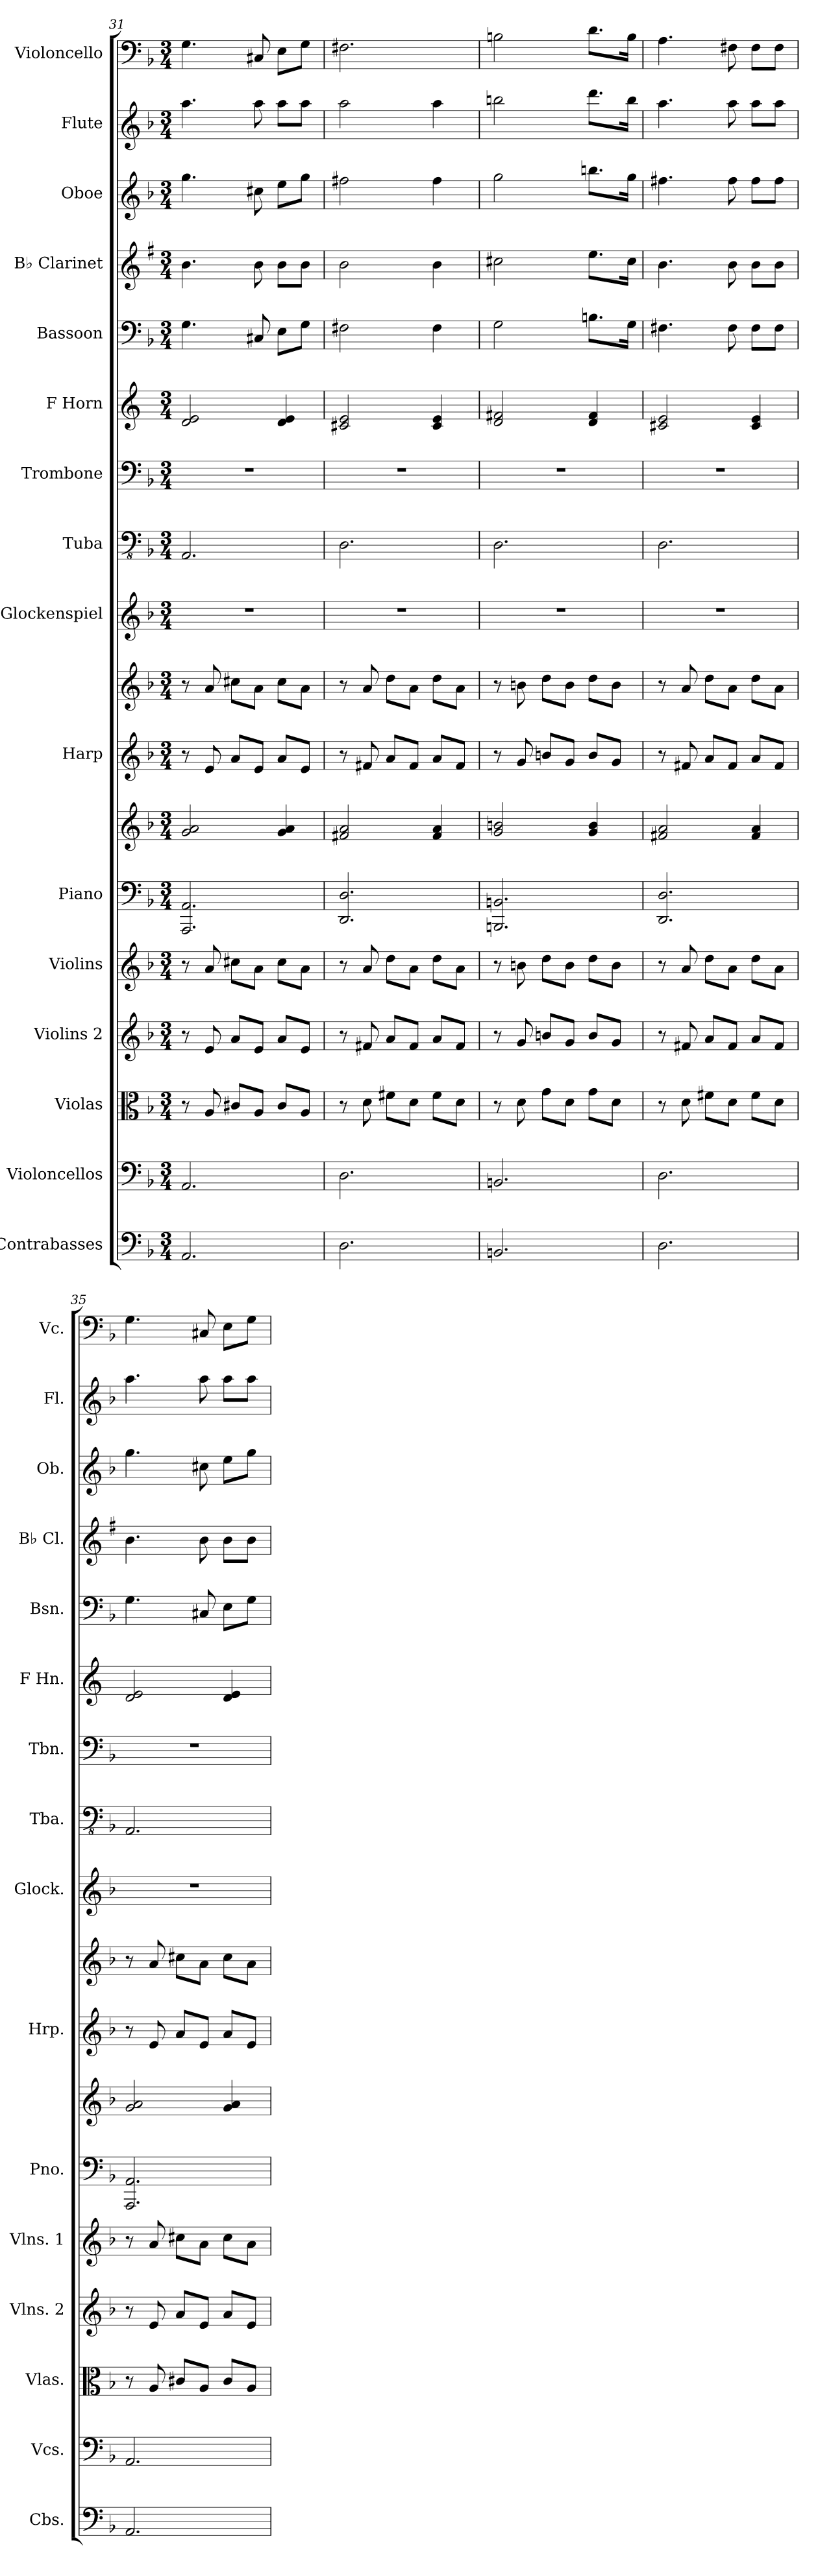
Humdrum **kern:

**kern	**kern	**kern	**kern	**kern	**kern	**kern	**kern	**kern	**kern	**kern	**kern	**kern	**kern	**kern	**kern	**kern	**kern
*part16	*part15	*part14	*part13	*part12	*part11	*part11	*part10	*part10	*part9	*part8	*part7	*part6	*part5	*part4	*part3	*part2	*part1
*staff18	*staff17	*staff16	*staff15	*staff14	*staff13	*staff12	*staff11	*staff10	*staff9	*staff8	*staff7	*staff6	*staff5	*staff4	*staff3	*staff2	*staff1
*I"Contrabasses	*I"Violoncellos	*I"Violas	*I"Violins 2	*I"Violins	*I"Piano	*	*I"Harp	*	*I"Glockenspiel	*I"Tuba	*I"Trombone	*I"F Horn	*I"Bassoon	*I"B♭ Clarinet	*I"Oboe	*I"Flute	*I"Violoncello
*I'Cbs.	*I'Vcs.	*I'Vlas.	*I'Vlns. 2	*I'Vlns. 1	*I'Pno.	*	*I'Hrp.	*	*I'Glock.	*I'Tba.	*I'Tbn.	*I'F Hn.	*I'Bsn.	*I'B♭ Cl.	*I'Ob.	*I'Fl.	*I'Vc.
*clefF4	*clefF4	*clefC3	*clefG2	*clefG2	*clefF4	*clefG2	*clefG2	*clefG2	*clefG2	*clefFv4	*clefF4	*clefG2	*clefF4	*clefG2	*clefG2	*clefG2	*clefF4
*ITrd7c12	*	*	*	*	*	*	*	*	*ITrd-14c-24	*	*	*ITrd4c7	*	*ITrd1c2	*	*	*
*k[b-]	*k[b-]	*k[b-]	*k[b-]	*k[b-]	*k[b-]	*k[b-]	*k[b-]	*k[b-]	*k[b-]	*k[b-]	*k[b-]	*k[b-]	*k[b-]	*k[b-]	*k[b-]	*k[b-]	*k[b-]
*M3/4	*M3/4	*M3/4	*M3/4	*M3/4	*M3/4	*M3/4	*M3/4	*M3/4	*M3/4	*M3/4	*M3/4	*M3/4	*M3/4	*M3/4	*M3/4	*M3/4	*M3/4
=31	=31	=31	=31	=31	=31	=31	=31	=31	=31	=31	=31	=31	=31	=31	=31	=31	=31
2.AAA/	2.AA/	8r	8r	8r	2.AAA/ 2.AA/	2g/ 2a/	8r	8r	2.r	2.AAA/	2.r	2G/ 2A/	4.G\	4.a\	4.gg\	4.aa\	4.G\
.	.	8A/	8e/	8a/	.	.	8e/	8a/	.	.	.	.	.	.	.	.	.
.	.	8c#X/L	8a/L	8cc#X\L	.	.	8a/L	8cc#X\L	.	.	.	.	.	.	.	.	.
.	.	8A/J	8e/J	8a\J	.	.	8e/J	8a\J	.	.	.	.	8C#X/	8a\	8cc#X\	8aa\	8C#X/
.	.	8c#/L	8a/L	8cc#\L	.	4g/ 4a/	8a/L	8cc#\L	.	.	.	4G/ 4A/	8E\L	8a\L	8ee\L	8aa\L	8E\L
.	.	8A/J	8e/J	8a\J	.	.	8e/J	8a\J	.	.	.	.	8G\J	8a\J	8gg\J	8aa\J	8G\J
=32	=32	=32	=32	=32	=32	=32	=32	=32	=32	=32	=32	=32	=32	=32	=32	=32	=32
2.DD\	2.D\	8r	8r	8r	2.DD/ 2.D/	2f#X/ 2a/	8r	8r	2.r	2.DD\	2.r	2F#X/ 2A/	2F#X\	2a\	2ff#X\	2aa\	2.F#X\
.	.	8d\	8f#X/	8a/	.	.	8f#X/	8a/	.	.	.	.	.	.	.	.	.
.	.	8f#X\L	8a/L	8dd\L	.	.	8a/L	8dd\L	.	.	.	.	.	.	.	.	.
.	.	8d\J	8f#/J	8a\J	.	.	8f#/J	8a\J	.	.	.	.	.	.	.	.	.
.	.	8f#\L	8a/L	8dd\L	.	4f#/ 4a/	8a/L	8dd\L	.	.	.	4F#/ 4A/	4F#\	4a\	4ff#\	4aa\	.
.	.	8d\J	8f#/J	8a\J	.	.	8f#/J	8a\J	.	.	.	.	.	.	.	.	.
!!LO:PB:g=z
=33	=33	=33	=33	=33	=33	=33	=33	=33	=33	=33	=33	=33	=33	=33	=33	=33	=33
2.BBBn/	2.BBn/	8r	8r	8r	2.BBBn/ 2.BBn/	2g/ 2bn/	8r	8r	2.r	2.DD\	2.r	2G/ 2Bn/	2G\	2bn\	2gg\	2bbn\	2Bn\
.	.	8d\	8g/	8bn\	.	.	8g/	8bn\	.	.	.	.	.	.	.	.	.
.	.	8g\L	8bn/L	8dd\L	.	.	8bn/L	8dd\L	.	.	.	.	.	.	.	.	.
.	.	8d\J	8g/J	8b\J	.	.	8g/J	8b\J	.	.	.	.	.	.	.	.	.
.	.	8g\L	8b/L	8dd\L	.	4g/ 4b/	8b/L	8dd\L	.	.	.	4G/ 4B/	8.Bn\L	8.dd\L	8.bbn\L	8.ddd\L	8.d\L
.	.	8d\J	8g/J	8b\J	.	.	8g/J	8b\J	.	.	.	.	.	.	.	.	.
.	.	.	.	.	.	.	.	.	.	.	.	.	16G\Jk	16b\Jk	16gg\Jk	16bb\Jk	16B\Jk
=34	=34	=34	=34	=34	=34	=34	=34	=34	=34	=34	=34	=34	=34	=34	=34	=34	=34
2.DD\	2.D\	8r	8r	8r	2.DD/ 2.D/	2f#X/ 2a/	8r	8r	2.r	2.DD\	2.r	2F#X/ 2A/	4.F#X\	4.a\	4.ff#X\	4.aa\	4.A\
.	.	8d\	8f#X/	8a/	.	.	8f#X/	8a/	.	.	.	.	.	.	.	.	.
.	.	8f#X\L	8a/L	8dd\L	.	.	8a/L	8dd\L	.	.	.	.	.	.	.	.	.
.	.	8d\J	8f#/J	8a\J	.	.	8f#/J	8a\J	.	.	.	.	8F#\	8a\	8ff#\	8aa\	8F#X\
.	.	8f#\L	8a/L	8dd\L	.	4f#/ 4a/	8a/L	8dd\L	.	.	.	4F#/ 4A/	8F#\L	8a\L	8ff#\L	8aa\L	8F#\L
.	.	8d\J	8f#/J	8a\J	.	.	8f#/J	8a\J	.	.	.	.	8F#\J	8a\J	8ff#\J	8aa\J	8F#\J
=35	=35	=35	=35	=35	=35	=35	=35	=35	=35	=35	=35	=35	=35	=35	=35	=35	=35
2.AAA/	2.AA/	8r	8r	8r	2.AAA/ 2.AA/	2g/ 2a/	8r	8r	2.r	2.AAA/	2.r	2G/ 2A/	4.G\	4.a\	4.gg\	4.aa\	4.G\
.	.	8A/	8e/	8a/	.	.	8e/	8a/	.	.	.	.	.	.	.	.	.
.	.	8c#X/L	8a/L	8cc#X\L	.	.	8a/L	8cc#X\L	.	.	.	.	.	.	.	.	.
.	.	8A/J	8e/J	8a\J	.	.	8e/J	8a\J	.	.	.	.	8C#X/	8a\	8cc#X\	8aa\	8C#X/
.	.	8c#/L	8a/L	8cc#\L	.	4g/ 4a/	8a/L	8cc#\L	.	.	.	4G/ 4A/	8E\L	8a\L	8ee\L	8aa\L	8E\L
.	.	8A/J	8e/J	8a\J	.	.	8e/J	8a\J	.	.	.	.	8G\J	8a\J	8gg\J	8aa\J	8G\J
=	=	=	=	=	=	=	=	=	=	=	=	=	=	=	=	=	=
*-	*-	*-	*-	*-	*-	*-	*-	*-	*-	*-	*-	*-	*-	*-	*-	*-	*-
